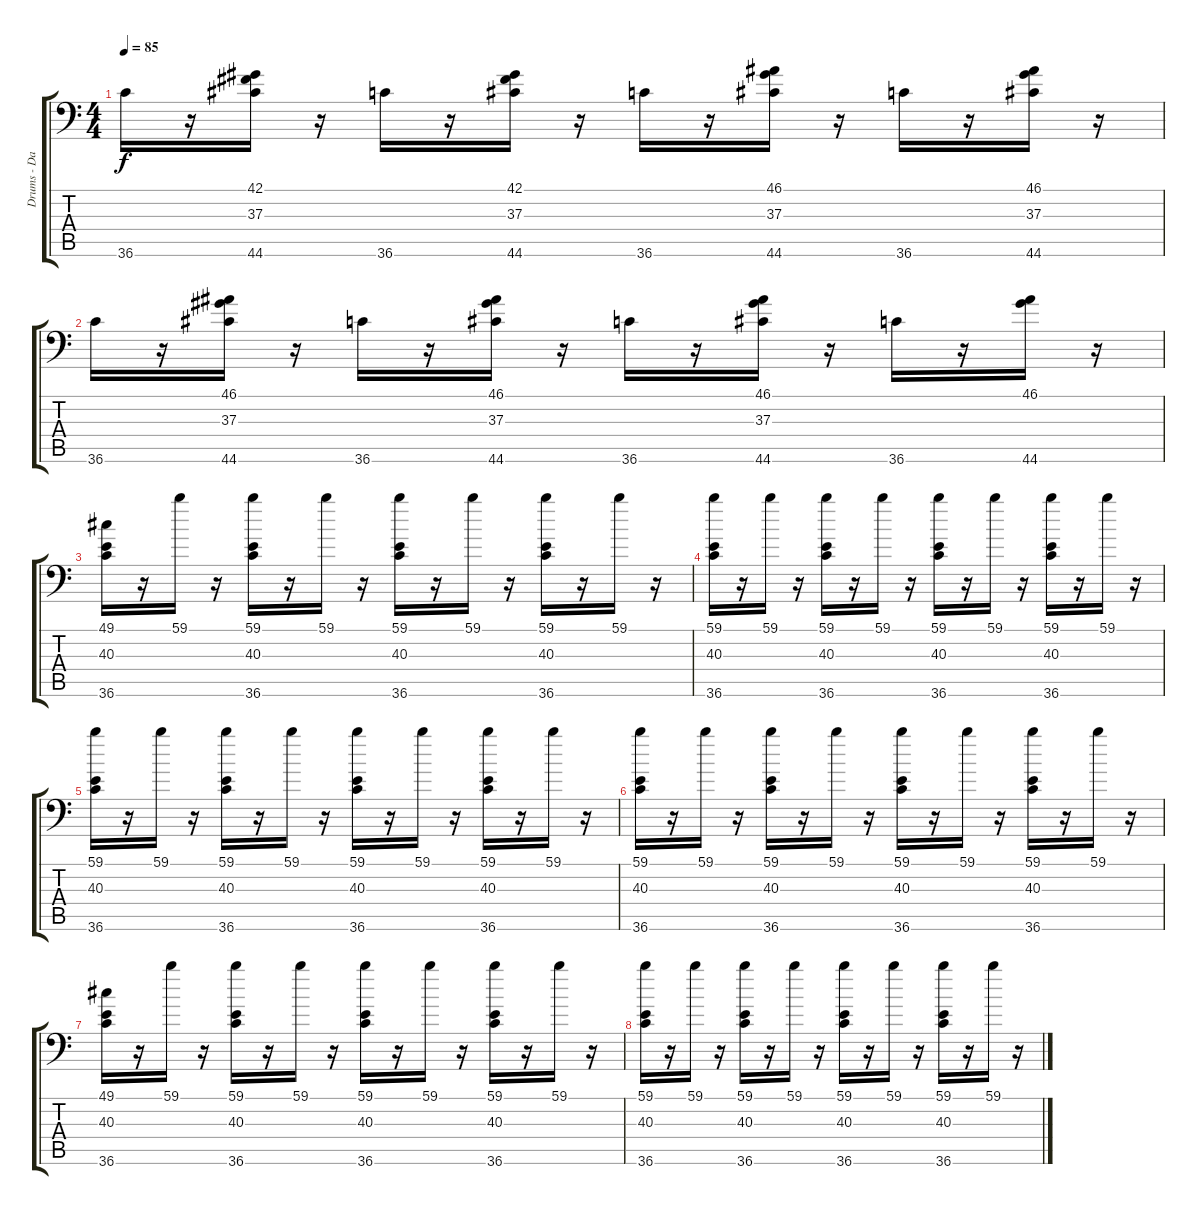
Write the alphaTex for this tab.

\track ("Drums - Dan Flint" "Drums - Da") {instrument acousticgrandpiano}
\staff {score tabs}
\tuning (C-1 C-1 C-1 C-1 C-1 C-1) {hide}
\ts (4 4)
\tempo 85
\clef f4
\ks c
36.6.16{dy f} r.16 (42.1 37.3 44.6).16 r.16 36.6.16 r.16 (42.1 37.3 44.6).16 r.16 36.6.16 r.16 (46.1 37.3 44.6).16 r.16 36.6.16 r.16 (46.1 37.3 44.6).16 r.16 |
36.6.16 r.16 (46.1 37.3 44.6).16 r.16 36.6.16 r.16 (46.1 37.3 44.6).16 r.16 36.6.16 r.16 (46.1 37.3 44.6).16 r.16 36.6.16 r.16 (46.1 44.6).16 r.16 |
(49.1 40.3 36.6).16 r.16 59.1.16 r.16 (59.1 40.3 36.6).16 r.16 59.1.16 r.16 (59.1 40.3 36.6).16 r.16 59.1.16 r.16 (59.1 40.3 36.6).16 r.16 59.1.16 r.16 |
(59.1 40.3 36.6).16 r.16 59.1.16 r.16 (59.1 40.3 36.6).16 r.16 59.1.16 r.16 (59.1 40.3 36.6).16 r.16 59.1.16 r.16 (59.1 40.3 36.6).16 r.16 59.1.16 r.16 |
(59.1 40.3 36.6).16 r.16 59.1.16 r.16 (59.1 40.3 36.6).16 r.16 59.1.16 r.16 (59.1 40.3 36.6).16 r.16 59.1.16 r.16 (59.1 40.3 36.6).16 r.16 59.1.16 r.16 |
(59.1 40.3 36.6).16 r.16 59.1.16 r.16 (59.1 40.3 36.6).16 r.16 59.1.16 r.16 (59.1 40.3 36.6).16 r.16 59.1.16 r.16 (59.1 40.3 36.6).16 r.16 59.1.16 r.16 |
(49.1 40.3 36.6).16 r.16 59.1.16 r.16 (59.1 40.3 36.6).16 r.16 59.1.16 r.16 (59.1 40.3 36.6).16 r.16 59.1.16 r.16 (59.1 40.3 36.6).16 r.16 59.1.16 r.16 |
(59.1 40.3 36.6).16 r.16 59.1.16 r.16 (59.1 40.3 36.6).16 r.16 59.1.16 r.16 (59.1 40.3 36.6).16 r.16 59.1.16 r.16 (59.1 40.3 36.6).16 r.16 59.1.16 r.16
